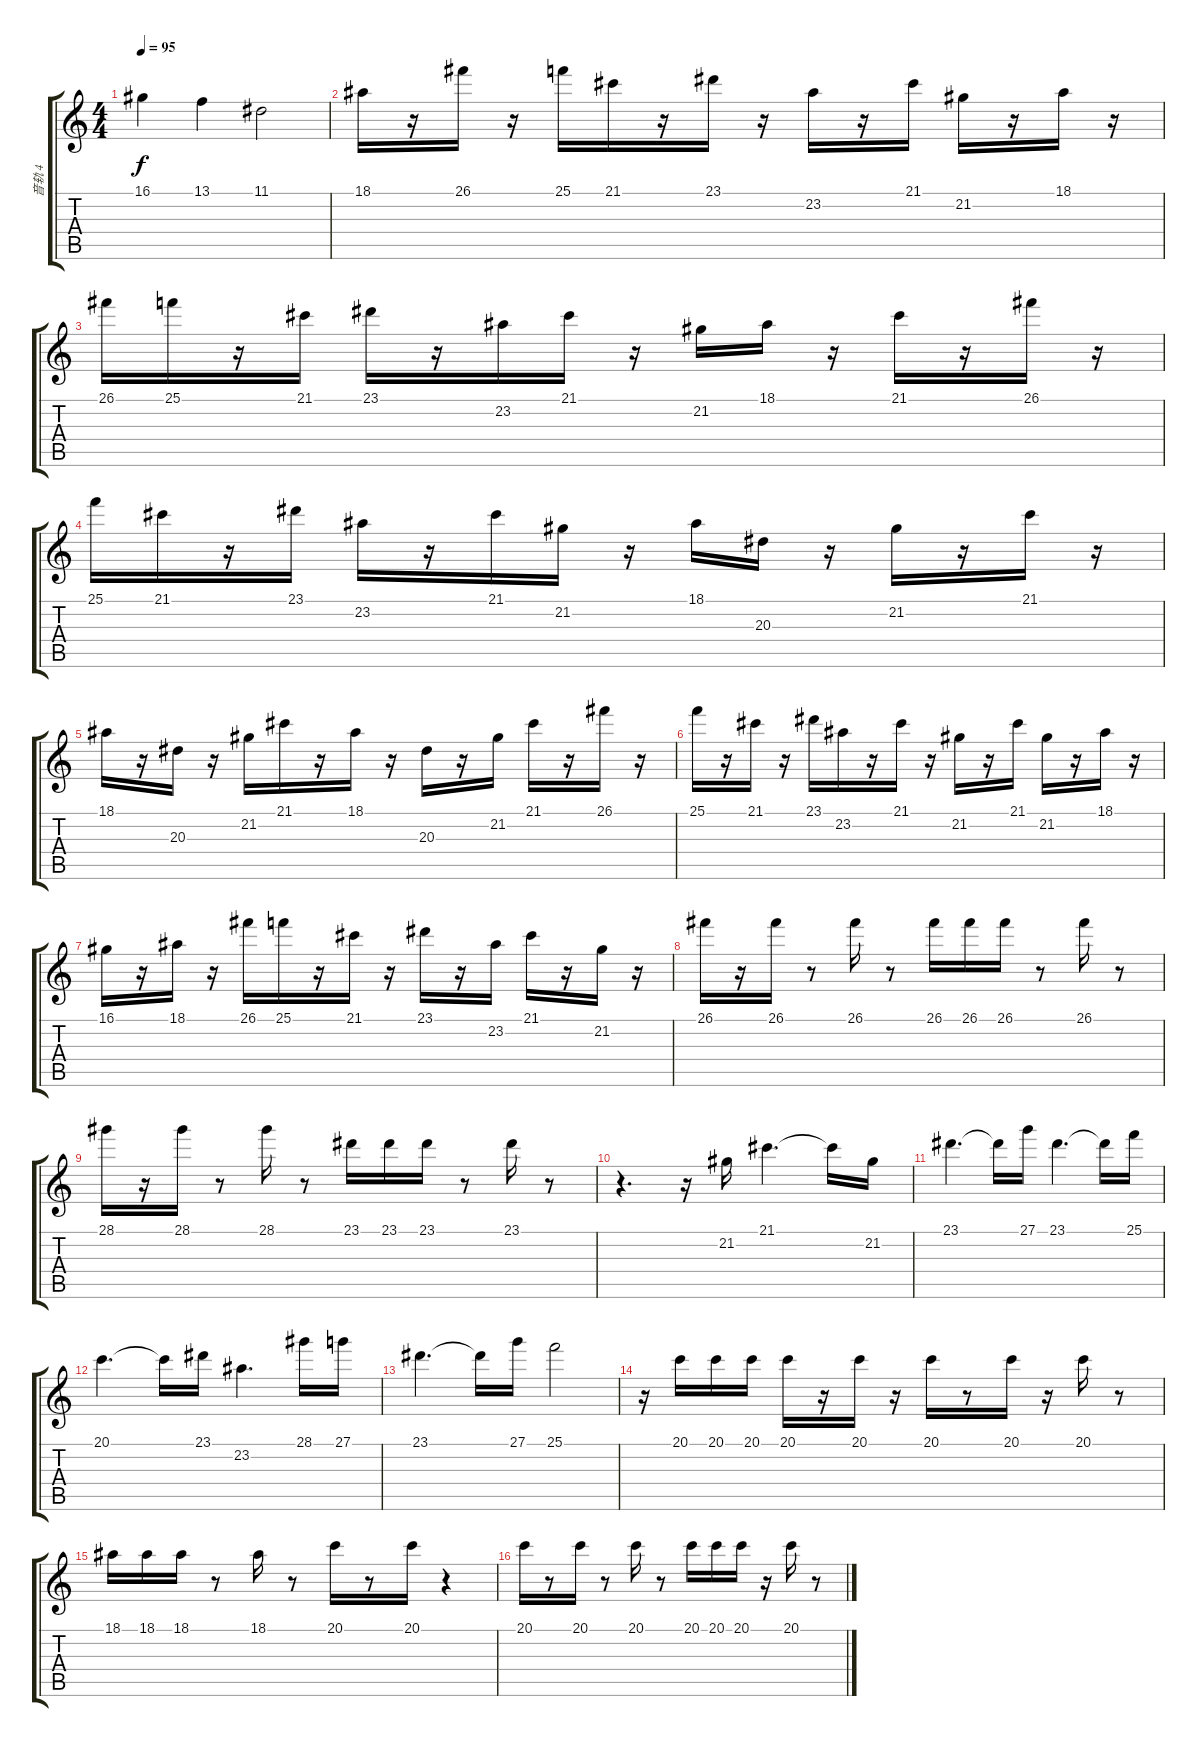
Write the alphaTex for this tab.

\track ("音轨 4" "音轨 4") {instrument stringensemble1}
\staff {score tabs}
\tuning (E4 B3 G3 D3 A2 E2) {hide}
\ts (4 4)
\tempo 95
\clef g2
\ks c
16.1.4{dy f} 13.1.4 11.1.2 |
18.1.16 r.16 26.1.16 r.16 25.1.16 21.1.16 r.16 23.1.16 r.16 23.2.16 r.16 21.1.16 21.2.16 r.16 18.1.16 r.16 |
26.1.16 25.1.16 r.16 21.1.16 23.1.16 r.16 23.2.16 21.1.16 r.16 21.2.16 18.1.16 r.16 21.1.16 r.16 26.1.16 r.16 |
25.1.16 21.1.16 r.16 23.1.16 23.2.16 r.16 21.1.16 21.2.16 r.16 18.1.16 20.3.16 r.16 21.2.16 r.16 21.1.16 r.16 |
18.1.16 r.16 20.3.16 r.16 21.2.16 21.1.16 r.16 18.1.16 r.16 20.3.16 r.16 21.2.16 21.1.16 r.16 26.1.16 r.16 |
25.1.16 r.16 21.1.16 r.16 23.1.16 23.2.16 r.16 21.1.16 r.16 21.2.16 r.16 21.1.16 21.2.16 r.16 18.1.16 r.16 |
16.1.16 r.16 18.1.16 r.16 26.1.16 25.1.16 r.16 21.1.16 r.16 23.1.16 r.16 23.2.16 21.1.16 r.16 21.2.16 r.16 |
26.1.16 r.16 26.1.16 r.8 26.1.16 r.8 26.1.16 26.1.16 26.1.16 r.8 26.1.16 r.8 |
28.1.16 r.16 28.1.16 r.8 28.1.16 r.8 23.1.16 23.1.16 23.1.16 r.8 23.1.16 r.8 |
r.4{d} r.16 21.2.16 21.1.4{d} 21.1{t}.16 21.2.16 |
23.1.4{d} 23.1{t}.16 27.1.16 23.1.4{d} 23.1{t}.16 25.1.16 |
20.1.4{d} 20.1{t}.16 23.1.16 23.2.4{d} 28.1.16 27.1.16 |
23.1.4{d} 23.1{t}.16 27.1.16 25.1.2 |
r.16 20.1.16 20.1.16 20.1.16 20.1.16 r.16 20.1.16 r.16 20.1.16 r.8 20.1.16 r.16 20.1.16 r.8 |
18.1.16 18.1.16 18.1.16 r.8 18.1.16 r.8 20.1.16 r.8 20.1.16 r.4 |
20.1.16 r.8 20.1.16 r.8 20.1.16 r.8 20.1.16 20.1.16 20.1.16 r.16 20.1.16 r.8
